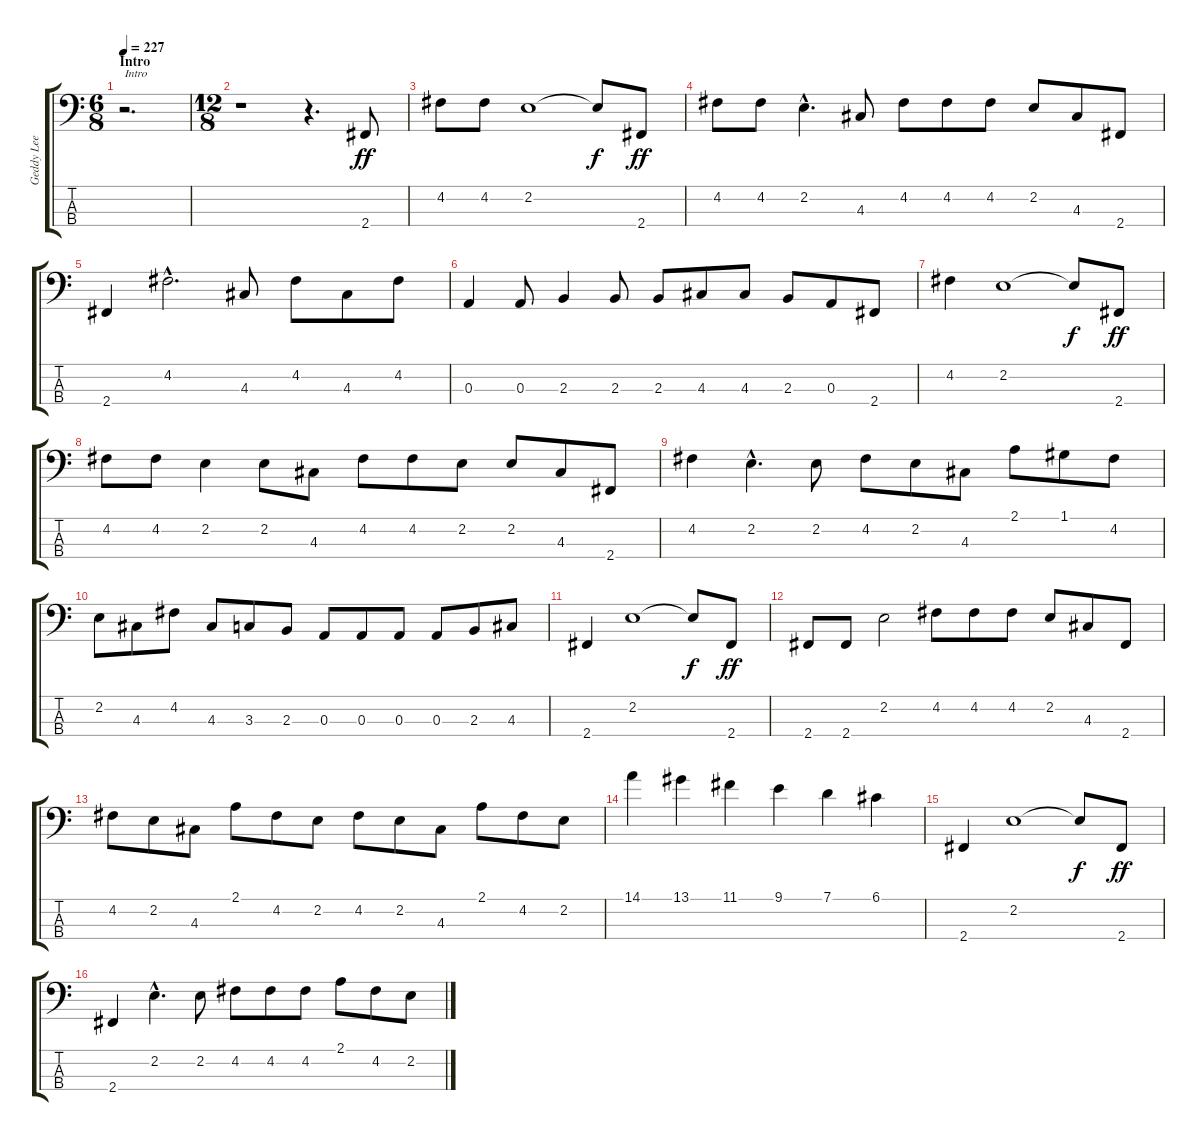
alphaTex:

\track ("Geddy Lee" "Geddy Lee") {instrument electricbasspick}
\staff {score tabs}
\tuning (G2 D2 A1 E1) {hide}
\ts (6 8)
\section ("" "Intro")
\tempo 227
\clef f4
\ks c
r.2{d txt "Intro" dy ff instrument electricbasspick} |
\ts (12 8)
r.1 r.4{d} 2.4.8{volume 16 instrument electricbasspick} |
4.2.8 4.2.8 2.2.1 2.2{t}.8{dy f} 2.4.8{dy ff} |
4.2.8 4.2.8 2.2{hac}.4{d} 4.3.8 4.2.8 4.2.8 4.2.8 2.2.8 4.3.8 2.4.8 |
2.4.4 4.2{hac}.2{d} 4.3.8 4.2.8 4.3.8 4.2.8 |
0.3.4 0.3.8 2.3.4 2.3.8 2.3.8 4.3.8 4.3.8 2.3.8 0.3.8 2.4.8 |
4.2.4 2.2.1 2.2{t}.8{dy f} 2.4.8{dy ff} |
4.2.8 4.2.8 2.2.4 2.2.8 4.3.8 4.2.8 4.2.8 2.2.8 2.2.8 4.3.8 2.4.8 |
4.2.4 2.2{hac}.4{d} 2.2.8 4.2.8 2.2.8 4.3.8 2.1.8 1.1.8 4.2.8 |
2.2.8 4.3.8 4.2.8 4.3.8 3.3.8 2.3.8 0.3.8 0.3.8 0.3.8 0.3.8 2.3.8 4.3.8 |
2.4.4 2.2.1 2.2{t}.8{dy f} 2.4.8{dy ff} |
2.4.8 2.4.8 2.2.2 4.2.8 4.2.8 4.2.8 2.2.8 4.3.8 2.4.8 |
4.2.8 2.2.8 4.3.8 2.1.8 4.2.8 2.2.8 4.2.8 2.2.8 4.3.8 2.1.8 4.2.8 2.2.8 |
14.1.4 13.1.4 11.1.4 9.1.4 7.1.4 6.1.4 |
2.4.4 2.2.1 2.2{t}.8{dy f} 2.4.8{dy ff} |
2.4.4 2.2{hac}.4{d} 2.2.8 4.2.8 4.2.8 4.2.8 2.1.8 4.2.8 2.2.8
